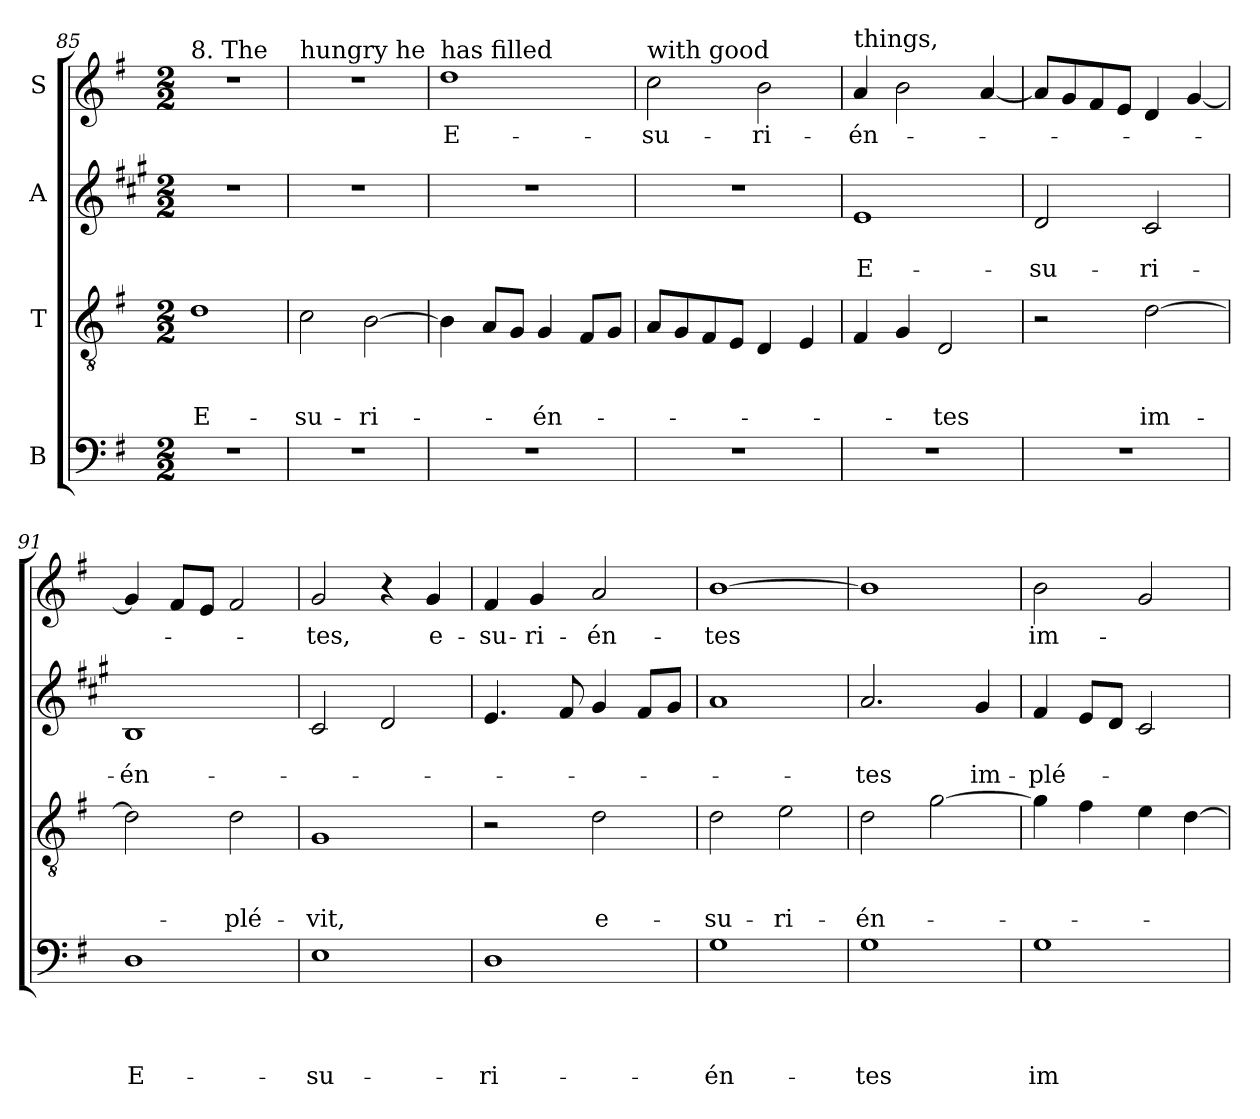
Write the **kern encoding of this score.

**kern	**text	**text	**text	**text	**kern	**text	**text	**text	**kern	**text	**text	**kern	**text
*part4	*part4	*part4	*part4	*part4	*part3	*part3	*part3	*part3	*part2	*part2	*part2	*part1	*part1
*staff4	*staff4	*staff4	*staff4	*staff4	*staff3	*staff3	*staff3	*staff3	*staff2	*staff2	*staff2	*staff1	*staff1
*I"B	*	*	*	*	*I"T	*	*	*	*I"A	*	*	*I"S	*
!!LO:PB:g=z
*clefF4	*	*	*	*	*clefGv2	*	*	*	*clefG2	*	*	*clefG2	*
*	*	*	*	*	*	*	*	*	*ITrd1c2	*	*	*	*
*k[f#]	*	*	*	*	*k[f#]	*	*	*	*k[f#]	*	*	*k[f#]	*
*G:	*	*	*	*	*G:	*	*	*	*G:	*	*	*G:	*
*M2/2	*	*	*	*	*M2/2	*	*	*	*M2/2	*	*	*M2/2	*
=85	=85	=85	=85	=85	=85	=85	=85	=85	=85	=85	=85	=85	=85
!	!	!	!	!	!	!	!	!	!	!	!	!LO:TX:a:t=8. The	!
!	!	!	!	!	!	!	!	!LO:LY:b	!	!	!	!	!
1r	.	.	.	.	1d	.	.	E-	1r	.	.	1r	.
=86	=86	=86	=86	=86	=86	=86	=86	=86	=86	=86	=86	=86	=86
!	!	!	!	!	!	!	!	!	!	!	!	!LO:TX:a:t=hungry he	!
!	!	!	!	!	!	!	!	!LO:LY:b	!	!	!	!	!
1r	.	.	.	.	2c\	.	.	-su-	1r	.	.	1r	.
!	!	!	!	!	!	!	!	!LO:LY:b	!	!	!	!	!
.	.	.	.	.	[2B\	.	.	-ri-	.	.	.	.	.
=87	=87	=87	=87	=87	=87	=87	=87	=87	=87	=87	=87	=87	=87
!	!	!	!	!	!	!	!	!	!	!	!	!LO:TX:a:t=has filled	!
!	!	!	!	!	!	!	!	!	!	!	!	!	!LO:LY:b
1r	.	.	.	.	4B\]	.	.	.	1r	.	.	1dd	E-
.	.	.	.	.	8A/L	.	.	.	.	.	.	.	.
.	.	.	.	.	8G/J	.	.	.	.	.	.	.	.
!	!	!	!	!	!	!	!	!LO:LY:b	!	!	!	!	!
.	.	.	.	.	4G/	.	.	-én-	.	.	.	.	.
.	.	.	.	.	8F#/L	.	.	.	.	.	.	.	.
.	.	.	.	.	8G/J	.	.	.	.	.	.	.	.
=88	=88	=88	=88	=88	=88	=88	=88	=88	=88	=88	=88	=88	=88
!	!	!	!	!	!	!	!	!	!	!	!	!LO:TX:a:t=with good	!
!	!	!	!	!	!	!	!	!	!	!	!	!	!LO:LY:b
1r	.	.	.	.	8A/L	.	.	.	1r	.	.	2cc\	-su-
.	.	.	.	.	8G/	.	.	.	.	.	.	.	.
.	.	.	.	.	8F#/	.	.	.	.	.	.	.	.
.	.	.	.	.	8E/J	.	.	.	.	.	.	.	.
!	!	!	!	!	!	!	!	!	!	!	!	!	!LO:LY:b
.	.	.	.	.	4D/	.	.	.	.	.	.	2b\	-ri-
.	.	.	.	.	4E/	.	.	.	.	.	.	.	.
=89	=89	=89	=89	=89	=89	=89	=89	=89	=89	=89	=89	=89	=89
!	!	!	!	!	!	!	!	!	!	!	!	!LO:TX:a:t=things,	!
!	!	!	!	!	!	!	!	!	!	!	!LO:LY:b	!	!LO:LY:b
1r	.	.	.	.	4F#/	.	.	.	1d	.	E-	4a/	-én-
.	.	.	.	.	4G/	.	.	.	.	.	.	2b\	.
!	!	!	!	!	!	!	!	!LO:LY:b	!	!	!	!	!
.	.	.	.	.	2D/	.	.	-tes	.	.	.	.	.
.	.	.	.	.	.	.	.	.	.	.	.	[4a/	.
=90	=90	=90	=90	=90	=90	=90	=90	=90	=90	=90	=90	=90	=90
!	!	!	!	!	!	!	!	!	!	!	!LO:LY:b	!	!
1r	.	.	.	.	2r	.	.	.	2c/	.	-su-	8a/L]	.
.	.	.	.	.	.	.	.	.	.	.	.	8g/	.
.	.	.	.	.	.	.	.	.	.	.	.	8f#/	.
.	.	.	.	.	.	.	.	.	.	.	.	8e/J	.
!	!	!	!	!	!	!	!	!LO:LY:b	!	!	!LO:LY:b	!	!
.	.	.	.	.	[2d\	.	.	im-	2B/	.	-ri-	4d/	.
.	.	.	.	.	.	.	.	.	.	.	.	[4g/	.
!!LO:LB:g=z
=91	=91	=91	=91	=91	=91	=91	=91	=91	=91	=91	=91	=91	=91
!	!	!	!	!LO:LY:b	!	!	!	!	!	!	!LO:LY:b	!	!
1D	.	.	.	E-	2d\]	.	.	.	1A	.	-én-	4g/]	.
.	.	.	.	.	.	.	.	.	.	.	.	8f#/L	.
.	.	.	.	.	.	.	.	.	.	.	.	8e/J	.
!	!	!	!	!	!	!	!	!LO:LY:b	!	!	!	!	!
.	.	.	.	.	2d\	.	.	-plé-	.	.	.	2f#/	.
=92	=92	=92	=92	=92	=92	=92	=92	=92	=92	=92	=92	=92	=92
!	!	!	!	!LO:LY:b	!	!	!	!LO:LY:b	!	!	!	!	!LO:LY:b
1E	.	.	.	-su-	1G	.	.	-vit,	2B/	.	.	2g/	-tes,
.	.	.	.	.	.	.	.	.	2c/	.	.	4r	.
!	!	!	!	!	!	!	!	!	!	!	!	!	!LO:LY:b
.	.	.	.	.	.	.	.	.	.	.	.	4g/	e-
=93	=93	=93	=93	=93	=93	=93	=93	=93	=93	=93	=93	=93	=93
!	!	!	!	!LO:LY:b	!	!	!	!	!	!	!	!	!LO:LY:b
1D	.	.	.	-ri-	2r	.	.	.	4.d/	.	.	4f#/	-su-
!	!	!	!	!	!	!	!	!	!	!	!	!	!LO:LY:b
.	.	.	.	.	.	.	.	.	.	.	.	4g/	-ri-
.	.	.	.	.	.	.	.	.	8e/	.	.	.	.
!	!	!	!	!	!	!	!	!LO:LY:b	!	!	!	!	!LO:LY:b
.	.	.	.	.	2d\	.	.	e-	4f#/	.	.	2a/	-én-
.	.	.	.	.	.	.	.	.	8e/L	.	.	.	.
.	.	.	.	.	.	.	.	.	8f#/J	.	.	.	.
=94	=94	=94	=94	=94	=94	=94	=94	=94	=94	=94	=94	=94	=94
!	!	!	!	!LO:LY:b	!	!	!	!LO:LY:b	!	!	!	!	!LO:LY:b
1G	.	.	.	-én-	2d\	.	.	-su-	1g	.	.	[1b	-tes
!	!	!	!	!	!	!	!	!LO:LY:b	!	!	!	!	!
.	.	.	.	.	2e\	.	.	-ri-	.	.	.	.	.
=95	=95	=95	=95	=95	=95	=95	=95	=95	=95	=95	=95	=95	=95
!	!	!	!	!LO:LY:b	!	!	!	!LO:LY:b	!	!	!LO:LY:b	!	!
1G	.	.	.	-tes	2d\	.	.	-én-	2.g/	.	-tes	1b]	.
.	.	.	.	.	[2g\	.	.	.	.	.	.	.	.
!	!	!	!	!	!	!	!	!	!	!	!LO:LY:b	!	!
.	.	.	.	.	.	.	.	.	4f#/	.	im-	.	.
=96	=96	=96	=96	=96	=96	=96	=96	=96	=96	=96	=96	=96	=96
!	!	!	!	!LO:LY:b	!	!	!	!	!	!	!LO:LY:b	!	!LO:LY:b
1G	.	.	.	im-	4g\]	.	.	.	4e/	.	-plé-	2b\	im-
.	.	.	.	.	4f#\	.	.	.	8d/L	.	.	.	.
.	.	.	.	.	.	.	.	.	8c/J	.	.	.	.
.	.	.	.	.	4e\	.	.	.	2B/	.	.	2g/	.
.	.	.	.	.	[4d\	.	.	.	.	.	.	.	.
=	=	=	=	=	=	=	=	=	=	=	=	=	=
*-	*-	*-	*-	*-	*-	*-	*-	*-	*-	*-	*-	*-	*-
